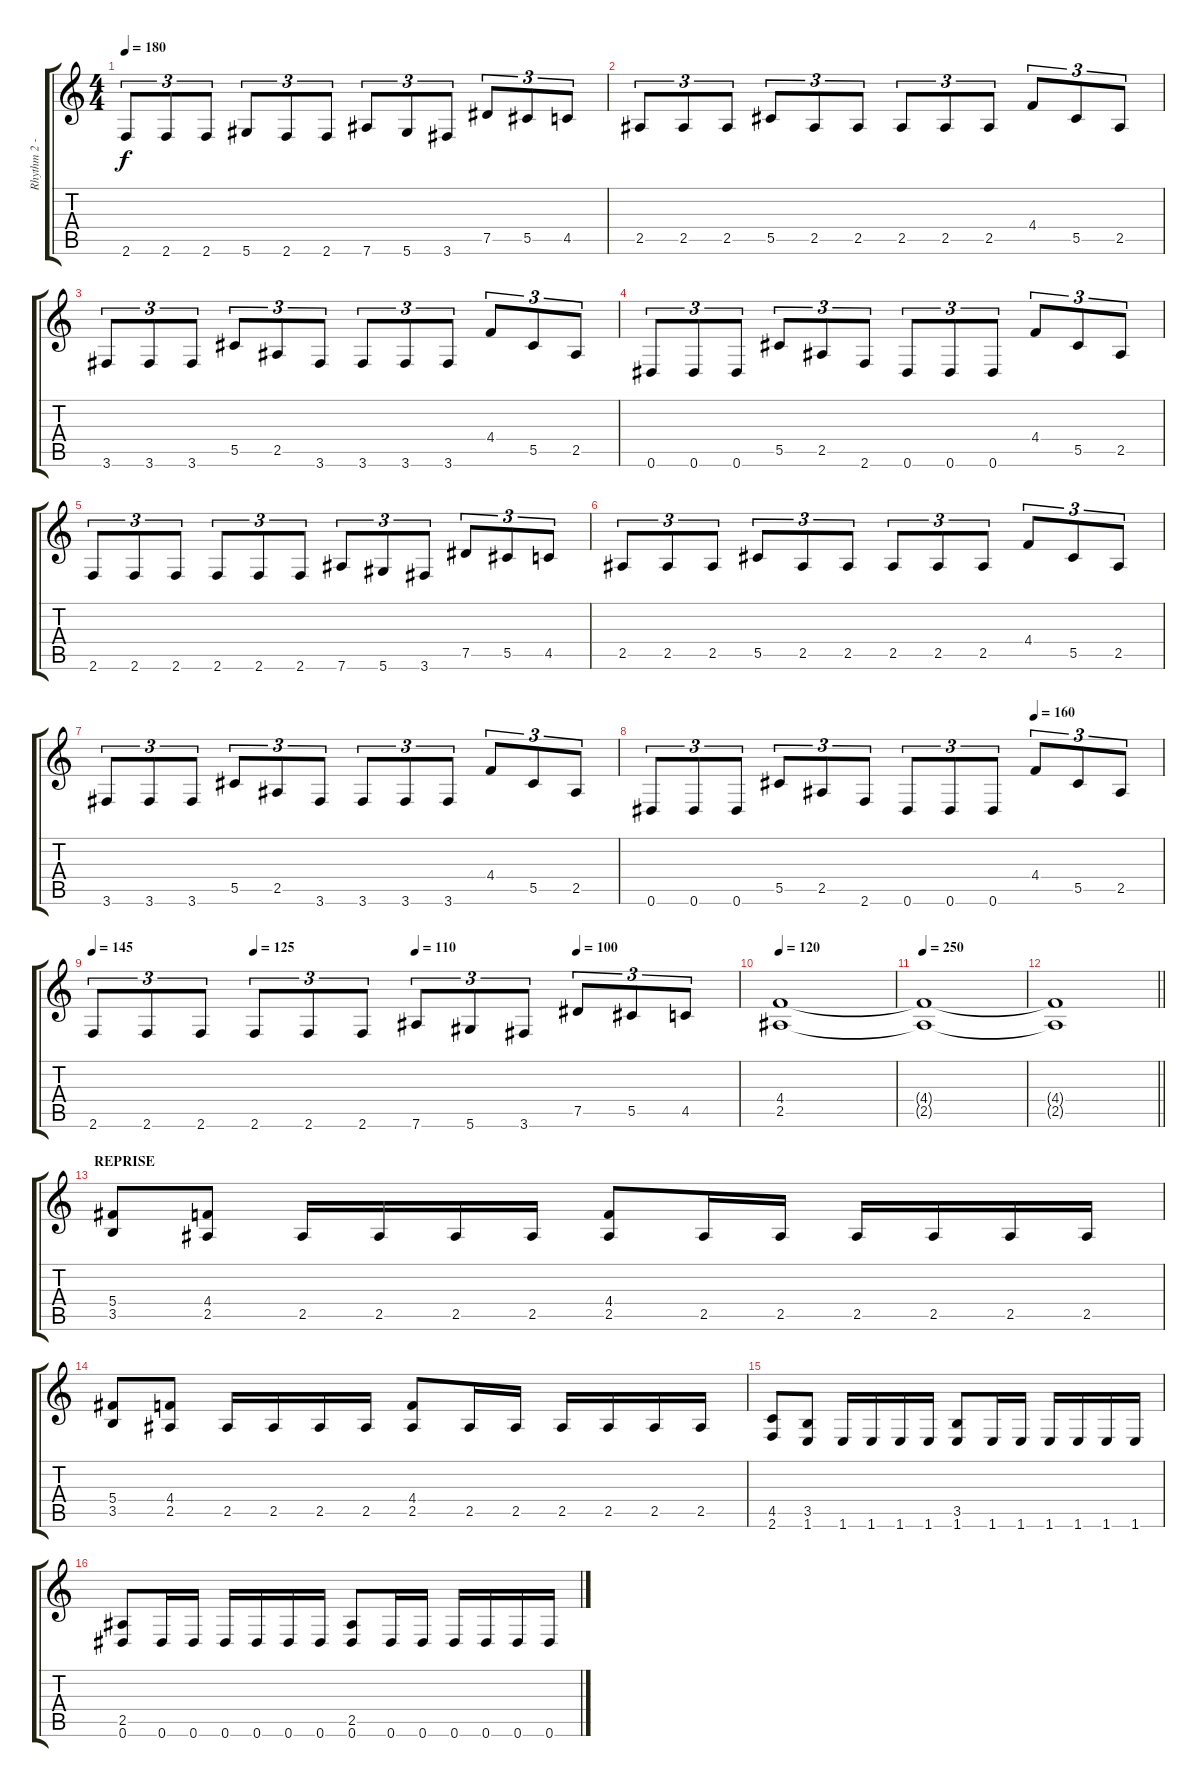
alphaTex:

\track ("Rhythm 2 - Ronny Dorian" "Rhythm 2 -") {instrument overdrivenguitar}
\staff {score tabs}
\tuning (Eb4 Bb3 Gb3 Db3 Ab2 Eb2) {hide}
\ts (4 4)
\tempo 180
\clef g2
\ks c
2.6.8{tu (3 2) dy f} 2.6.8{tu (3 2)} 2.6.8{tu (3 2)} 5.6.8{tu (3 2)} 2.6.8{tu (3 2)} 2.6.8{tu (3 2)} 7.6.8{tu (3 2)} 5.6.8{tu (3 2)} 3.6.8{tu (3 2)} 7.5.8{tu (3 2)} 5.5.8{tu (3 2)} 4.5.8{tu (3 2)} |
2.5.8{tu (3 2)} 2.5.8{tu (3 2)} 2.5.8{tu (3 2)} 5.5.8{tu (3 2)} 2.5.8{tu (3 2)} 2.5.8{tu (3 2)} 2.5.8{tu (3 2)} 2.5.8{tu (3 2)} 2.5.8{tu (3 2)} 4.4.8{tu (3 2)} 5.5.8{tu (3 2)} 2.5.8{tu (3 2)} |
3.6.8{tu (3 2)} 3.6.8{tu (3 2)} 3.6.8{tu (3 2)} 5.5.8{tu (3 2)} 2.5.8{tu (3 2)} 3.6.8{tu (3 2)} 3.6.8{tu (3 2)} 3.6.8{tu (3 2)} 3.6.8{tu (3 2)} 4.4.8{tu (3 2)} 5.5.8{tu (3 2)} 2.5.8{tu (3 2)} |
0.6.8{tu (3 2)} 0.6.8{tu (3 2)} 0.6.8{tu (3 2)} 5.5.8{tu (3 2)} 2.5.8{tu (3 2)} 2.6.8{tu (3 2)} 0.6.8{tu (3 2)} 0.6.8{tu (3 2)} 0.6.8{tu (3 2)} 4.4.8{tu (3 2)} 5.5.8{tu (3 2)} 2.5.8{tu (3 2)} |
2.6.8{tu (3 2)} 2.6.8{tu (3 2)} 2.6.8{tu (3 2)} 2.6.8{tu (3 2)} 2.6.8{tu (3 2)} 2.6.8{tu (3 2)} 7.6.8{tu (3 2)} 5.6.8{tu (3 2)} 3.6.8{tu (3 2)} 7.5.8{tu (3 2)} 5.5.8{tu (3 2)} 4.5.8{tu (3 2)} |
2.5.8{tu (3 2)} 2.5.8{tu (3 2)} 2.5.8{tu (3 2)} 5.5.8{tu (3 2)} 2.5.8{tu (3 2)} 2.5.8{tu (3 2)} 2.5.8{tu (3 2)} 2.5.8{tu (3 2)} 2.5.8{tu (3 2)} 4.4.8{tu (3 2)} 5.5.8{tu (3 2)} 2.5.8{tu (3 2)} |
3.6.8{tu (3 2)} 3.6.8{tu (3 2)} 3.6.8{tu (3 2)} 5.5.8{tu (3 2)} 2.5.8{tu (3 2)} 3.6.8{tu (3 2)} 3.6.8{tu (3 2)} 3.6.8{tu (3 2)} 3.6.8{tu (3 2)} 4.4.8{tu (3 2)} 5.5.8{tu (3 2)} 2.5.8{tu (3 2)} |
\tempo (160 0.75)
0.6.8{tu (3 2)} 0.6.8{tu (3 2)} 0.6.8{tu (3 2)} 5.5.8{tu (3 2)} 2.5.8{tu (3 2)} 2.6.8{tu (3 2)} 0.6.8{tu (3 2)} 0.6.8{tu (3 2)} 0.6.8{tu (3 2)} 4.4.8{tu (3 2)} 5.5.8{tu (3 2)} 2.5.8{tu (3 2)} |
\tempo 145
\tempo (125 0.25)
\tempo (110 0.5)
\tempo (100 0.75)
2.6.8{tu (3 2)} 2.6.8{tu (3 2)} 2.6.8{tu (3 2)} 2.6.8{tu (3 2)} 2.6.8{tu (3 2)} 2.6.8{tu (3 2)} 7.6.8{tu (3 2)} 5.6.8{tu (3 2)} 3.6.8{tu (3 2)} 7.5.8{tu (3 2)} 5.5.8{tu (3 2)} 4.5.8{tu (3 2)} |
\tempo 120
(4.4 2.5).1 |
\tempo 250
(4.4{t} 2.5{t}).1 |
\barLineRight lightlight
(4.4{t} 2.5{t}).1 |
\section ("" "REPRISE")
(5.4 3.5).8 (4.4 2.5).8 2.5.16 2.5.16 2.5.16 2.5.16 (4.4 2.5).8 2.5.16 2.5.16 2.5.16 2.5.16 2.5.16 2.5.16 |
(5.4 3.5).8 (4.4 2.5).8 2.5.16 2.5.16 2.5.16 2.5.16 (4.4 2.5).8 2.5.16 2.5.16 2.5.16 2.5.16 2.5.16 2.5.16 |
(4.5 2.6).8 (3.5 1.6).8 1.6.16 1.6.16 1.6.16 1.6.16 (3.5 1.6).8 1.6.16 1.6.16 1.6.16 1.6.16 1.6.16 1.6.16 |
(2.5 0.6).8 0.6.16 0.6.16 0.6.16 0.6.16 0.6.16 0.6.16 (2.5 0.6).8 0.6.16 0.6.16 0.6.16 0.6.16 0.6.16 0.6.16
